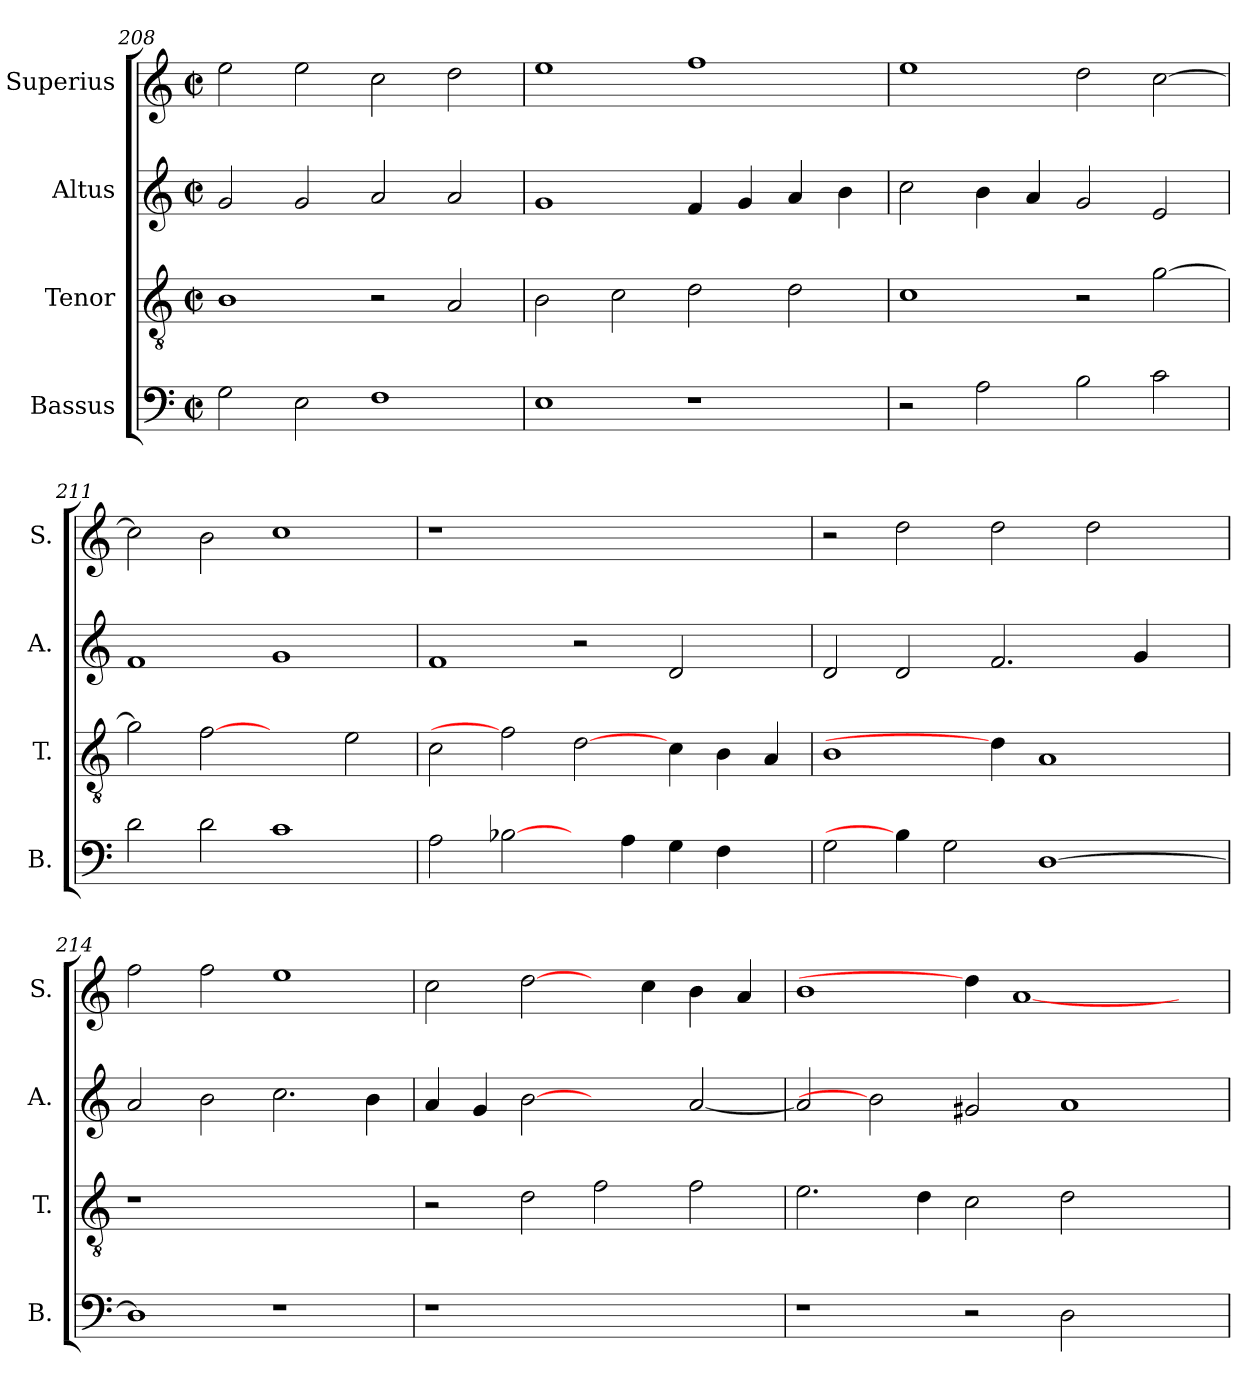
**kern	**kern	**kern	**kern
*part4	*part3	*part2	*part1
*staff4	*staff3	*staff2	*staff1
*I"Bassus	*I"Tenor	*I"Altus	*I"Superius
*I'B.	*I'T.	*I'A.	*I'S.
*clefF4	*clefGv2	*clefG2	*clefG2
*	*ITrd7c12	*	*
*k[]	*k[]	*k[]	*k[]
*C:	*C:	*C:	*C:
*M2/2	*M2/2	*M2/2	*M2/2
*met(c|)	*met(c|)	*met(c|)	*met(c|)
=208	=208	=208	=208
2Gi\	1BBi	2gi/	2eei\
2Ei\	.	2gi/	2eei\
1Fi	2r	2ai/	2cci\
.	2AAi/	2ai/	2ddi\
=209	=209	=209	=209
1Ei	2BBi\	1gi	1eei
.	2Ci\	.	.
1r	2Di\	4fi/	1ffi
.	.	4gi/	.
.	2Di\	4ai/	.
.	.	4bi\	.
=210	=210	=210	=210
2r	1Ci	2cci\	1eei
2Ai\	.	4bi\	.
.	.	4ai/	.
2Bi\	2r	2gi/	2ddi\
2ci\	[>2Gi\	2ei/	[>2cci\
=211	=211	=211	=211
2di\	2Gi\]	1fi	2cci\]
2di\	[2Fi	.	2bi\
1ci	2ryy	1gi	1cci
.	2Ei\	.	.
!!LO:PB:g=z
=212	=212	=212	=212
!	!	!	!LO:N:vis=1
2Ai\	2Ci\	1fi	1r
[2B-Xi\	2Fi]	.	.
4ryy	[2Di\	2r	1ryy
4Ai\	.	.	.
4Gi\	4Ci\	2di/	.
4Fi\	4BBi\	.	.
4ryy	4AAi/	4ryy	4ryy
=213	=213	=213	=213
2Gi\	1BBi	2di/	2r
4B-i\]	.	2di/	2ddi\
2Gi\	.	.	.
.	4Di\]	2.fi/	2ddi\
[>1Di	1AAi	.	.
.	.	.	2ddi\
.	.	4gi/	.
.	.	4ryy	4ryy
=214	=214	=214	=214
!	!LO:N:vis=1	!	!
1Di]	1r	2ai/	2ffi\
.	.	2bi\	2ffi\
1r	1ryy	2.cci\	1eei
.	.	4bi\	.
=215	=215	=215	=215
!LO:N:vis=1	!	!	!
1r	2r	4ai/	2cci\
.	.	4gi/	.
.	2Di\	[2bi	[2ddi\
1ryy	2Fi\	2ryy	4ryy
.	.	.	4cci\
.	2Fi\	[<2ai/	4bi\
.	.	.	4ai/
=216	=216	=216	=216
1r	2.Ei\	2ai/]	1bi
.	.	2bi]	.
.	4Di\	.	.
2r	2Ci\	2g#Xi/	4ddi\]
.	.	.	[<1ai
2Di\	2Di\	1ai	.
2ryy	2ryy	.	.
.	.	.	4ryy
=	=	=	=
*-	*-	*-	*-
